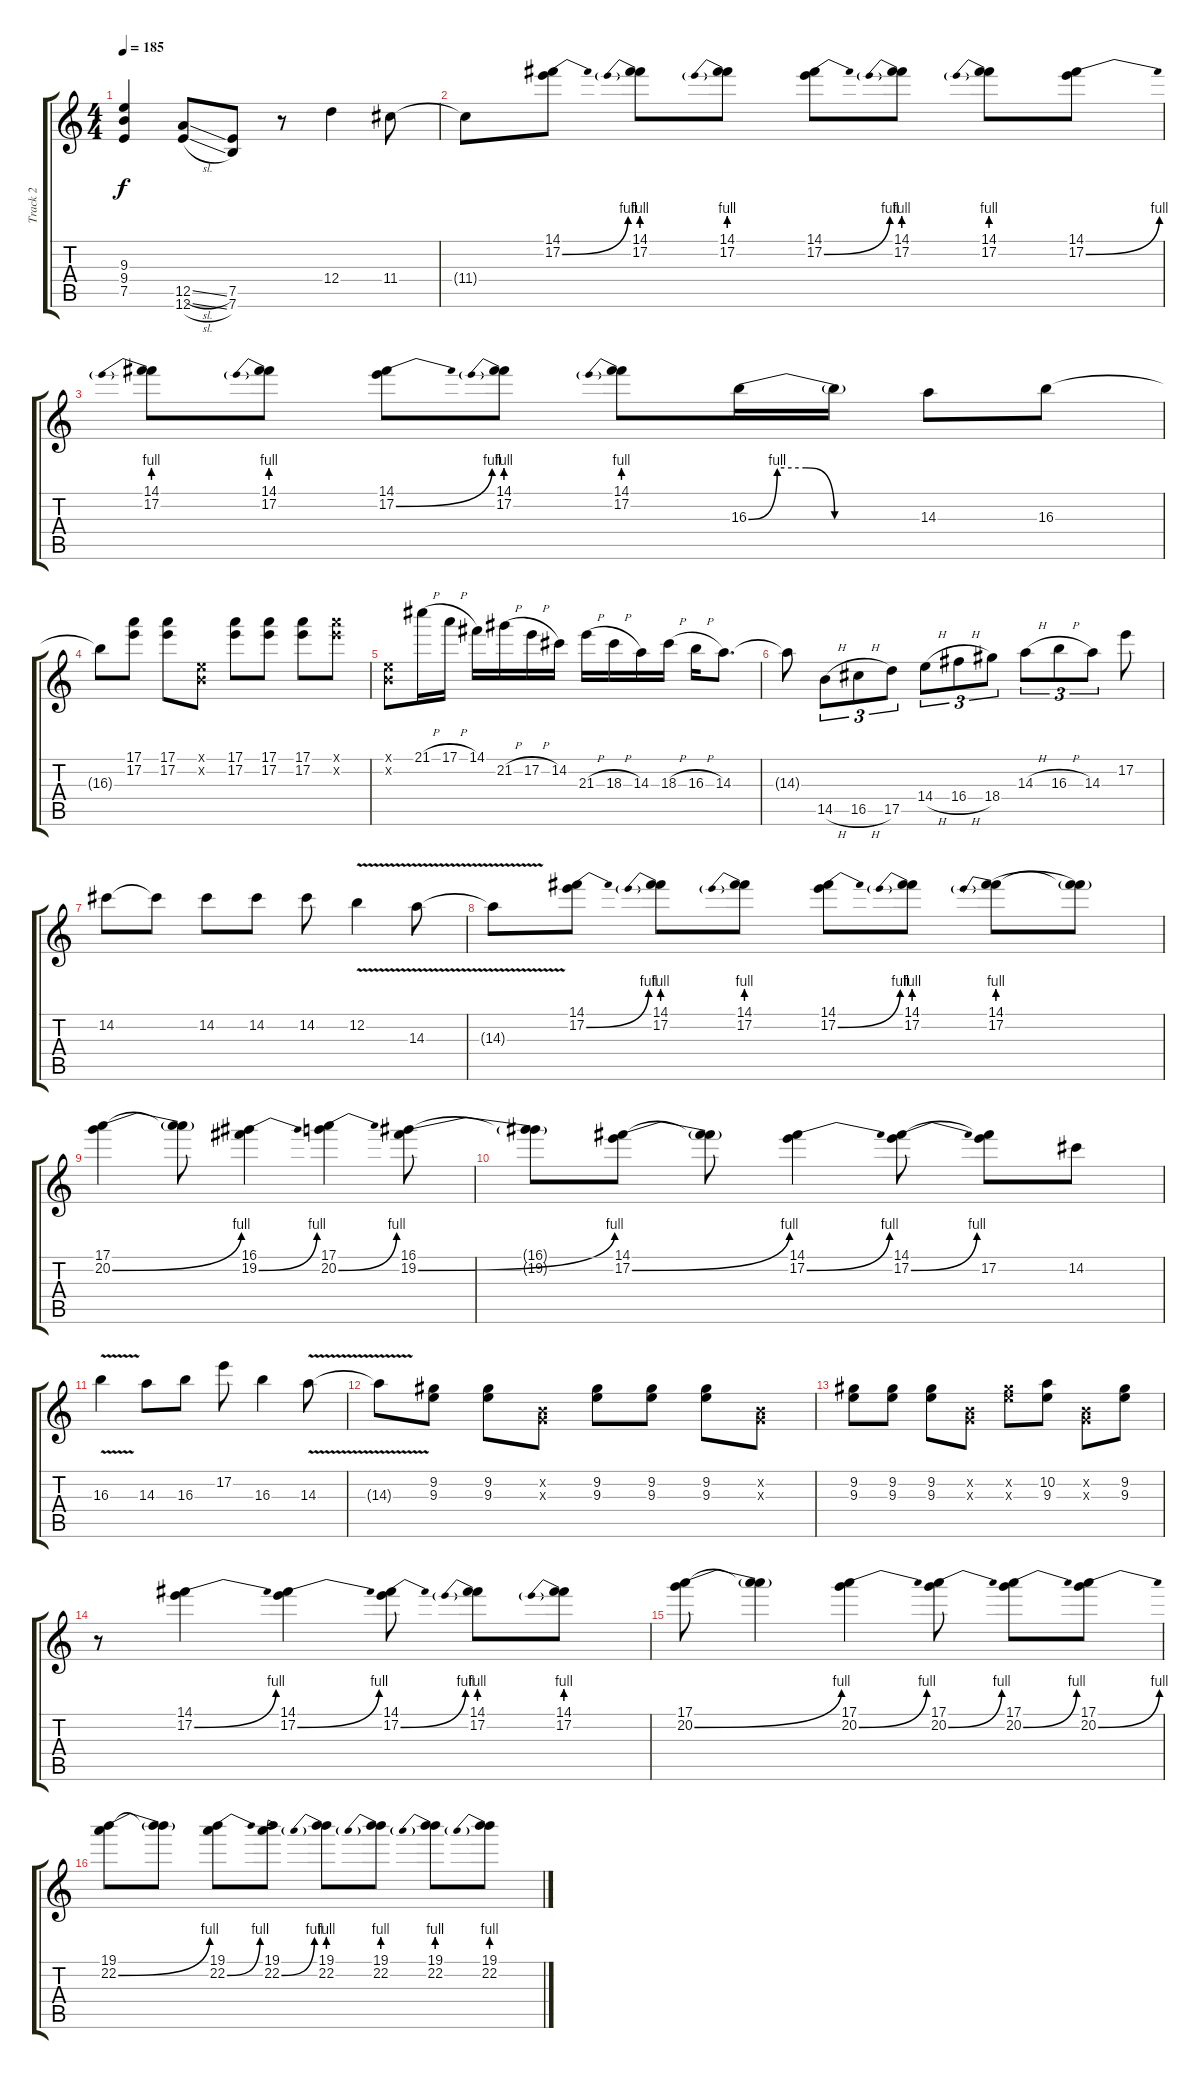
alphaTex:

\track ("Track 2" "Track 2") {instrument overdrivenguitar}
\staff {score tabs}
\tuning (E4 B3 G3 D3 A2 E2) {hide}
\ts (4 4)
\tempo 185
\clef g2
\ks c
(9.3{t} 9.4{t} 7.5{t}).4{dy f} (12.5{sl} 12.6{sl}).8 (7.5 7.6).8 r.8 12.4.4 11.4.8 |
11.4{t}.8 (14.1 17.2{be (bend 0 0 60 4)}).8 (14.1 17.2{be (prebend 0 4 60 4)}).8 (14.1 17.2{be (prebend 0 4 60 4)}).8 (14.1 17.2{be (bend 0 0 60 4)}).8 (14.1 17.2{be (prebend 0 4 60 4)}).8 (14.1 17.2{be (prebend 0 4 60 4)}).8 (14.1 17.2{be (bend 0 0 60 4)}).8 |
(14.1 17.2{be (prebend 0 4 60 4)}).8 (14.1 17.2{be (prebend 0 4 60 4)}).8 (14.1 17.2{be (bend 0 0 60 4)}).8 (14.1 17.2{be (prebend 0 4 60 4)}).8 (14.1 17.2{be (prebend 0 4 60 4)}).8 16.3{be (custom 0 0 10 4 20 4 30 0 60 0)}.16 16.3{t}.16 14.3.8 16.3.8 |
16.3{t}.8 (17.1 17.2).8 (17.1 17.2).8 (0.1{x} 0.2{x}).8 (17.1 17.2).8 (17.1 17.2).8 (17.1 17.2).8 (17.1{x} 17.2{x}).8 |
(0.1{x} 0.2{x}).8 21.1{h}.16 17.1{h}.16 14.1.16 21.2{h}.16 17.2{h}.16 14.2.16 21.3{h}.16 18.3{h}.16 14.3.16 18.3{h}.16 16.3{h}.16 14.3.8{d} |
14.3{t}.8 14.5{h}.8{tu (3 2)} 16.5{h}.8{tu (3 2)} 17.5.8{tu (3 2)} 14.4{h}.8{tu (3 2)} 16.4{h}.8{tu (3 2)} 18.4.8{tu (3 2)} 14.3{h}.8{tu (3 2)} 16.3{h}.8{tu (3 2)} 14.3.8{tu (3 2)} 17.2.8 |
14.2.8 14.2{t}.8 14.2.8 14.2.8 14.2.8 12.2{v}.4 14.3{v}.8 |
14.3{t}.8 (14.1 17.2{be (bend 0 0 60 4)}).8 (14.1 17.2{be (prebend 0 4 60 4)}).8 (14.1 17.2{be (prebend 0 4 60 4)}).8 (14.1 17.2{be (bend 0 0 60 4)}).8 (14.1 17.2{be (prebend 0 4 60 4)}).8 (14.1 17.2{be (prebend 0 4 60 4)}).8 (14.1{t} 17.2{t}).8 |
(17.1 20.2{be (bend 0 0 60 4)}).4 (17.1{t} 20.2{t}).8 (16.1 19.2{be (bend 0 0 60 4)}).4 (17.1 20.2{be (bend 0 0 60 4)}).4 (16.1 19.2{be (bend 0 0 60 4)}).8 |
(16.1{t} 19.2{t}).8 (14.1 17.2{be (bend 0 0 60 4)}).8 (14.1{t} 17.2{t}).8 (14.1 17.2{be (bend 0 0 60 4)}).4 (14.1 17.2{be (bend 0 0 60 4)}).8 (14.1{t} 17.2).8 14.2.8 |
16.3{v}.4 14.3.8 16.3.8 17.2.8 16.3.4 14.3{v}.8 |
14.3{t}.8 (9.2 9.3).8 (9.2 9.3).8 (0.2{x} 0.3{x}).8 (9.2 9.3).8 (9.2 9.3).8 (9.2 9.3).8 (0.2{x} 0.3{x}).8 |
(9.2 9.3).8 (9.2 9.3).8 (9.2 9.3).8 (0.2{x} 0.3{x}).8 (9.2{x} 9.3{x}).8 (10.2 9.3).8 (0.2{x} 0.3{x}).8 (9.2 9.3).8 |
r.8 (14.1 17.2{be (bend 0 0 60 4)}).4 (14.1 17.2{be (bend 0 0 60 4)}).4 (14.1 17.2{be (bend 0 0 60 4)}).8 (14.1 17.2{be (prebend 0 4 60 4)}).8 (14.1 17.2{be (prebend 0 4 60 4)}).8 |
(17.1 20.2{be (bend 0 0 60 4)}).8 (17.1{t} 20.2{t}).4 (17.1 20.2{be (bend 0 0 60 4)}).4 (17.1 20.2{be (bend 0 0 60 4)}).8 (17.1 20.2{be (bend 0 0 60 4)}).8 (17.1 20.2{be (bend 0 0 60 4)}).8 |
(19.1 22.2{be (bend 0 0 60 4)}).8 (19.1{t} 22.2{t}).8 (19.1 22.2{be (bend 0 0 60 4)}).8 (19.1 22.2{be (bend 0 0 60 4)}).8 (19.1 22.2{be (prebend 0 4 60 4)}).8 (19.1 22.2{be (prebend 0 4 60 4)}).8 (19.1 22.2{be (prebend 0 4 60 4)}).8 (19.1 22.2{be (prebend 0 4 60 4)}).8
